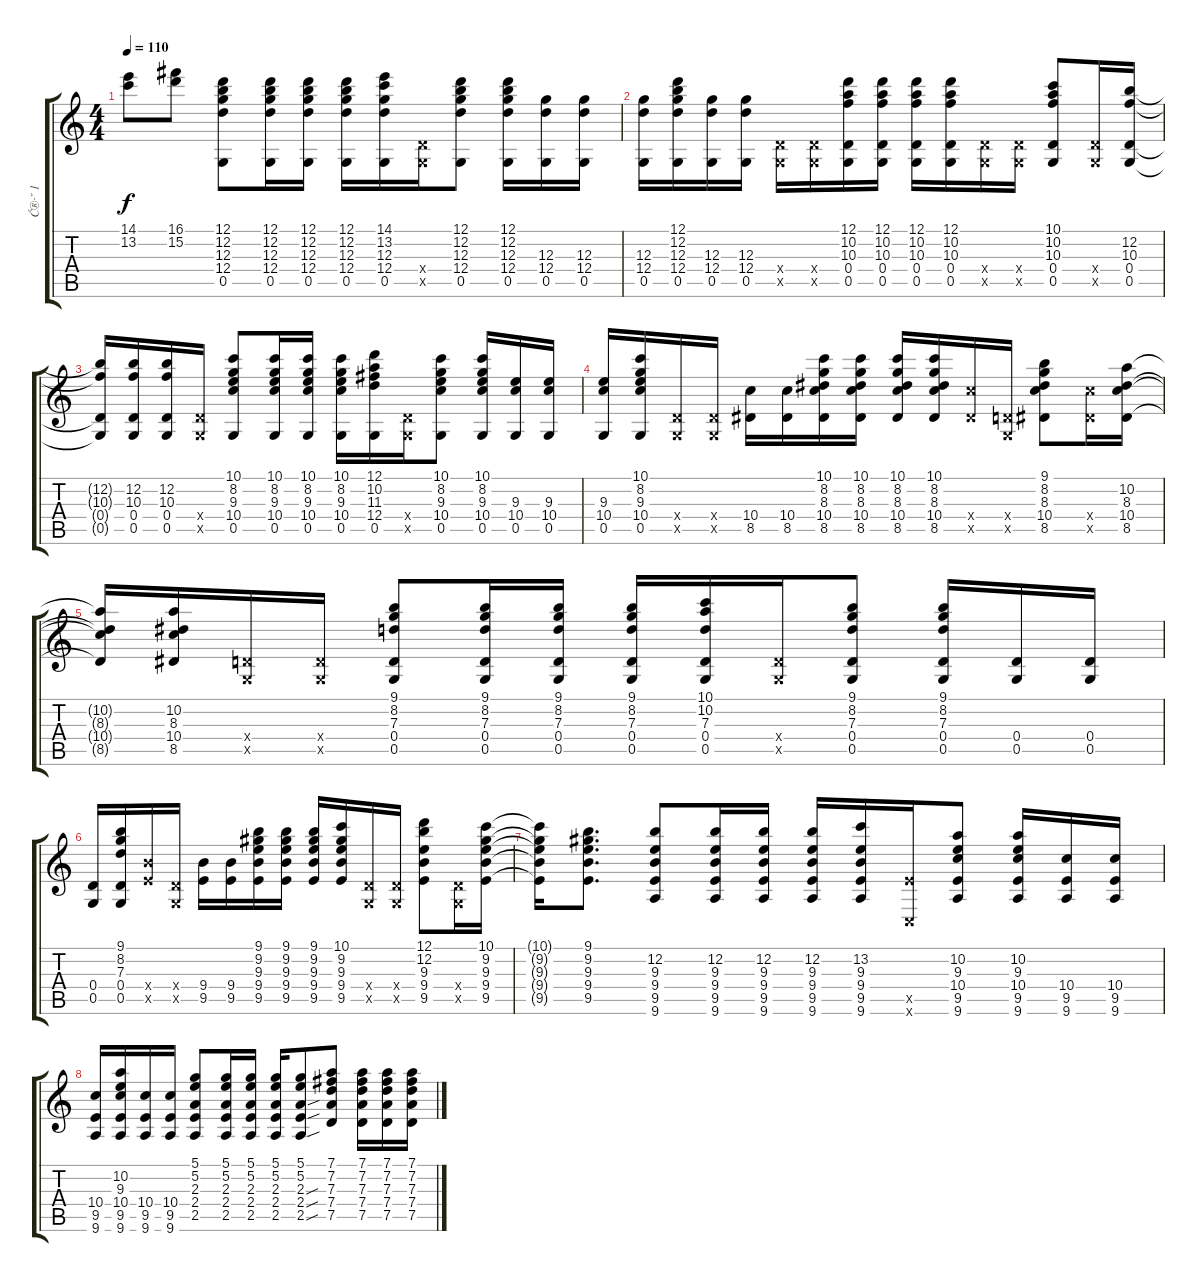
\track ("Ć®·˘ 1" "Ć®·˘ 1") {instrument acousticguitarsteel}
\staff {score tabs}
\tuning (D4 B3 G3 D3 G2 C2) {hide}
\ts (4 4)
\tempo 110
\clef g2
\ks c
(14.1 13.2).8{dy f} (16.1 15.2).8 (12.1 12.2 12.3 12.4 0.5).8 (12.1 12.2 12.3 12.4 0.5).16 (12.1 12.2 12.3 12.4 0.5).16 (12.1 12.2 12.3 12.4 0.5).16 (14.1 13.2 12.3 12.4 0.5).16 (0.4{x} 0.5{x}).16 (12.1 12.2 12.3 12.4 0.5).8 (12.1 12.2 12.3 12.4 0.5).16 (12.3 12.4 0.5).16 (12.3 12.4 0.5).16 |
(12.3 12.4 0.5).16 (12.1 12.2 12.3 12.4 0.5).16 (12.3 12.4 0.5).16 (12.3 12.4 0.5).16 (0.4{x} 0.5{x}).16 (0.4{x} 0.5{x}).16 (12.1 10.2 10.3 0.4 0.5).16 (12.1 10.2 10.3 0.4 0.5).16 (12.1 10.2 10.3 0.4 0.5).16 (12.1 10.2 10.3 0.4 0.5).16 (0.4{x} 0.5{x}).16 (0.4{x} 0.5{x}).16 (10.1 10.2 10.3 0.4 0.5).8 (0.4{x} 0.5{x}).16 (12.2 10.3 0.4 0.5).16 |
(12.2{t} 10.3{t} 0.4{t} 0.5{t}).16 (12.2 10.3 0.4 0.5).16 (12.2 10.3 0.4 0.5).16 (0.4{x} 0.5{x}).16 (10.1 8.2 9.3 10.4 0.5).8 (10.1 8.2 9.3 10.4 0.5).16 (10.1 8.2 9.3 10.4 0.5).16 (10.1 8.2 9.3 10.4 0.5).16 (12.1 10.2 11.3 12.4 0.5).16 (0.4{x} 0.5{x}).16 (10.1 8.2 9.3 10.4 0.5).8 (10.1 8.2 9.3 10.4 0.5).16 (9.3 10.4 0.5).16 (9.3 10.4 0.5).16 |
(9.3 10.4 0.5).16 (10.1 8.2 9.3 10.4 0.5).16 (0.4{x} 0.5{x}).16 (0.4{x} 0.5{x}).16 (10.4 8.5).16 (10.4 8.5).16 (10.1 8.2 8.3 10.4 8.5).16 (10.1 8.2 8.3 10.4 8.5).16 (10.1 8.2 8.3 10.4 8.5).16 (10.1 8.2 8.3 10.4 8.5).16 (10.4{x} 8.5{x}).16 (0.4{x} 0.5{x}).16 (9.1 8.2 8.3 10.4 8.5).8 (10.4{x} 8.5{x}).16 (10.2 8.3 10.4 8.5).16 |
(10.2{t} 8.3{t} 10.4{t} 8.5{t}).16 (10.2 8.3 10.4 8.5).16 (0.4{x} 0.5{x}).16 (0.4{x} 0.5{x}).16 (9.1 8.2 7.3 0.4 0.5).8 (9.1 8.2 7.3 0.4 0.5).16 (9.1 8.2 7.3 0.4 0.5).16 (9.1 8.2 7.3 0.4 0.5).16 (10.1 10.2 7.3 0.4 0.5).16 (0.4{x} 0.5{x}).16 (9.1 8.2 7.3 0.4 0.5).8 (9.1 8.2 7.3 0.4 0.5).16 (0.4 0.5).16 (0.4 0.5).16 |
(0.4 0.5).16 (9.1 8.2 7.3 0.4 0.5).16 (9.4{x} 9.5{x}).16 (0.4{x} 0.5{x}).16 (9.4 9.5).16 (9.4 9.5).16 (9.1 9.2 9.3 9.4 9.5).16 (9.1 9.2 9.3 9.4 9.5).16 (9.1 9.2 9.3 9.4 9.5).16 (10.1 9.2 9.3 9.4 9.5).16 (0.4{x} 0.5{x}).16 (0.4{x} 0.5{x}).16 (12.1 12.2 9.3 9.4 9.5).8 (0.4{x} 0.5{x}).16 (10.1 9.2 9.3 9.4 9.5).16 |
(10.1{t} 9.2{t} 9.3{t} 9.4{t} 9.5{t}).16 (9.1 9.2 9.3 9.4 9.5).8{d} (12.2 9.3 9.4 9.5 9.6).8 (12.2 9.3 9.4 9.5 9.6).16 (12.2 9.3 9.4 9.5 9.6).16 (12.2 9.3 9.4 9.5 9.6).16 (13.2 9.3 9.4 9.5 9.6).16 (9.5{x} 0.6{x}).16 (10.2 9.3 10.4 9.5 9.6).8 (10.2 9.3 10.4 9.5 9.6).16 (10.4 9.5 9.6).16 (10.4 9.5 9.6).16 |
(10.4 9.5 9.6).16 (10.2 9.3 10.4 9.5 9.6).16 (10.4 9.5 9.6).16 (10.4 9.5 9.6).16 (5.1 5.2 2.3 2.4 2.5).8 (5.1 5.2 2.3 2.4 2.5).16 (5.1 5.2 2.3 2.4 2.5).16 (5.1 5.2 2.3 2.4 2.5).16 (5.1 5.2 2.3{sou} 2.4{sou} 2.5{sou}).8 (7.1 7.2 7.3 7.4 7.5).8 (7.1 7.2 7.3 7.4 7.5).16 (7.1 7.2 7.3 7.4 7.5).16 (7.1 7.2 7.3 7.4 7.5).16
